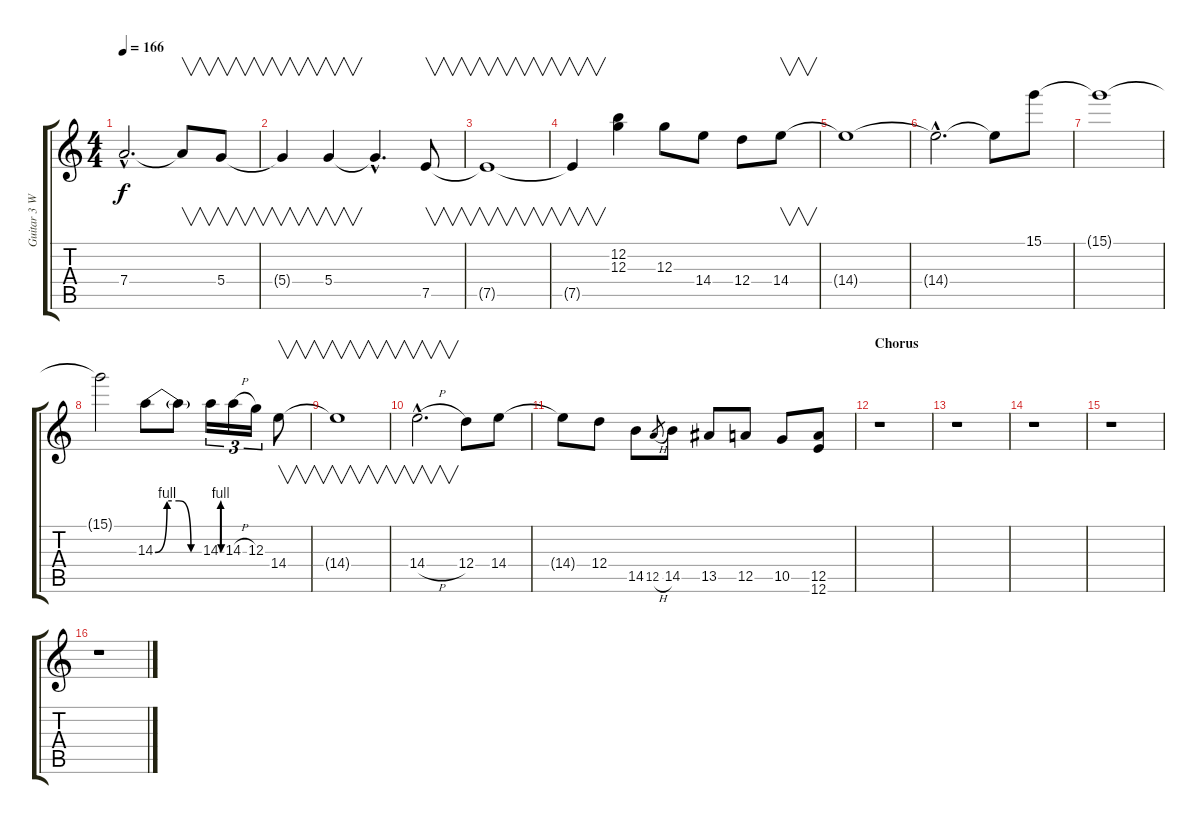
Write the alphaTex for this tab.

\track ("Guitar 3 W/Talk Box" "Guitar 3 W") {instrument distortionguitar}
\staff {score tabs}
\tuning (E4 B3 G3 D3 A2 E2) {hide}
\ts (4 4)
\tempo 166
\clef g2
\ks c
7.4{hac t}.2{d dy f} 7.4{t}.8{v} 5.4.8{v} |
5.4{t}.4{v} 5.4.4{v} 5.4{hac t}.4{d} 7.5.8{v} |
7.5{t}.1{v} |
7.5{t}.4{v} (12.2 12.3).4 12.3.8 14.4.8 12.4.8 14.4.8{v} |
14.4{t}.1 |
14.4{hac t}.2{d} 14.4{t}.8 15.1.8 |
15.1{t}.1 |
15.1{t}.2 14.3{be (custom 0 0 15 4 30 4 45 0 60 0)}.8 14.3{t}.8 14.3{be (custom 0 0 15 4 30 4 45 0 60 0)}.16{tu (3 2)} 14.3{h}.16{tu (3 2)} 12.3.16{tu (3 2)} 14.4.8{v} |
14.4{t}.1{v} |
14.4{h hac}.2{v d} 12.4.8 14.4.8 |
14.4{t}.8 12.4.8 14.5.8 12.5{h}.8{gr} 14.5.8 13.5.8 12.5.8 10.5.8 (12.5 12.6).8 |
\section ("" "Chorus")
r.1 |
r.1 |
r.1 |
r.1 |
r.1
